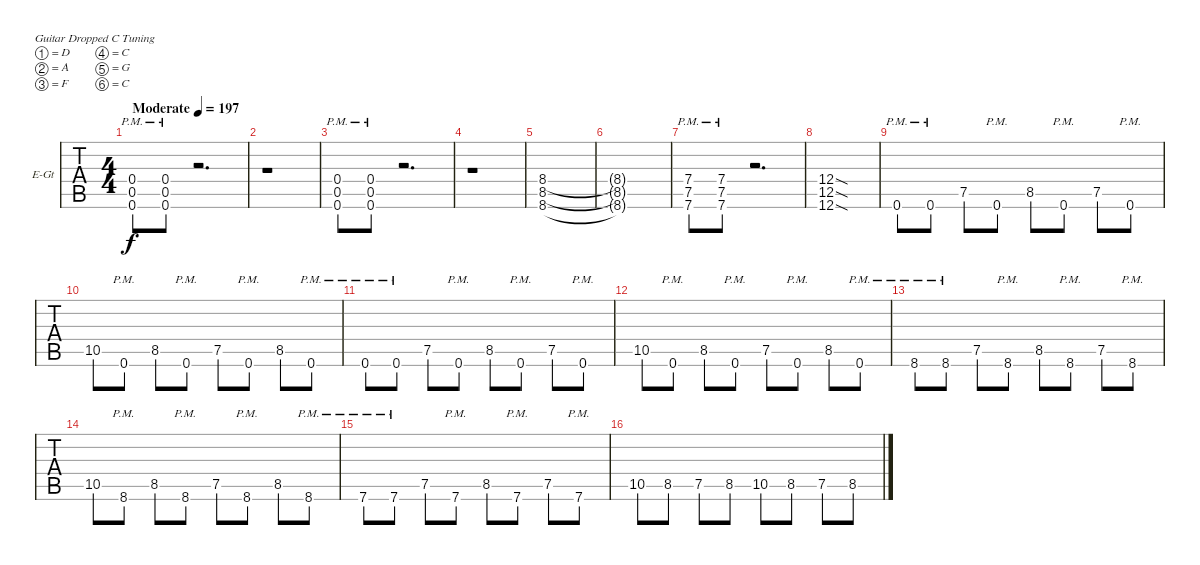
\bracketExtendMode groupsimilarinstruments
\firstSystemTrackNameOrientation horizontal
\otherSystemsTrackNameOrientation horizontal
\track ("Track 2" "E-Gt") {instrument distortionguitar}
\staff {tabs}
\tuning (D4 A3 F3 C3 G2 C2)
\ts (4 4)
\beaming (8 2 2 2 2)
\tempo (197 "Moderate")
\clef g2
\ks c
(0.4{pm} 0.5{pm} 0.6{pm}).8{dy f instrument distortionguitar} (0.4{pm} 0.5{pm} 0.6{pm}).8 r.2{d} |
r.1 |
(0.4{pm} 0.5{pm} 0.6{pm}).8 (0.4{pm} 0.5{pm} 0.6{pm}).8 r.2{d} |
r.1 |
(8.4 8.5 8.6).1 |
(8.4{t} 8.5{t} 8.6{t}).1 |
(7.4{pm} 7.5{pm} 7.6{pm}).8 (7.4{pm} 7.5{pm} 7.6{pm}).8 r.2{d} |
(12.4{sod} 12.5{sod} 12.6{sod}).1 |
0.6{pm}.8 0.6{pm}.8 7.5.8 0.6{pm}.8 8.5.8 0.6{pm}.8 7.5.8 0.6{pm}.8 |
10.5.8 0.6{pm}.8 8.5.8 0.6{pm}.8 7.5.8 0.6{pm}.8 8.5.8 0.6{pm}.8 |
0.6{pm}.8 0.6{pm}.8 7.5.8 0.6{pm}.8 8.5.8 0.6{pm}.8 7.5.8 0.6{pm}.8 |
10.5.8 0.6{pm}.8 8.5.8 0.6{pm}.8 7.5.8 0.6{pm}.8 8.5.8 0.6{pm}.8 |
8.6{pm}.8 8.6{pm}.8 7.5.8 8.6{pm}.8 8.5.8 8.6{pm}.8 7.5.8 8.6{pm}.8 |
10.5.8 8.6{pm}.8 8.5.8 8.6{pm}.8 7.5.8 8.6{pm}.8 8.5.8 8.6{pm}.8 |
7.6{pm}.8 7.6{pm}.8 7.5.8 7.6{pm}.8 8.5.8 7.6{pm}.8 7.5.8 7.6{pm}.8 |
10.5.8 8.5.8 7.5.8 8.5.8 10.5.8 8.5.8 7.5.8 8.5.8
